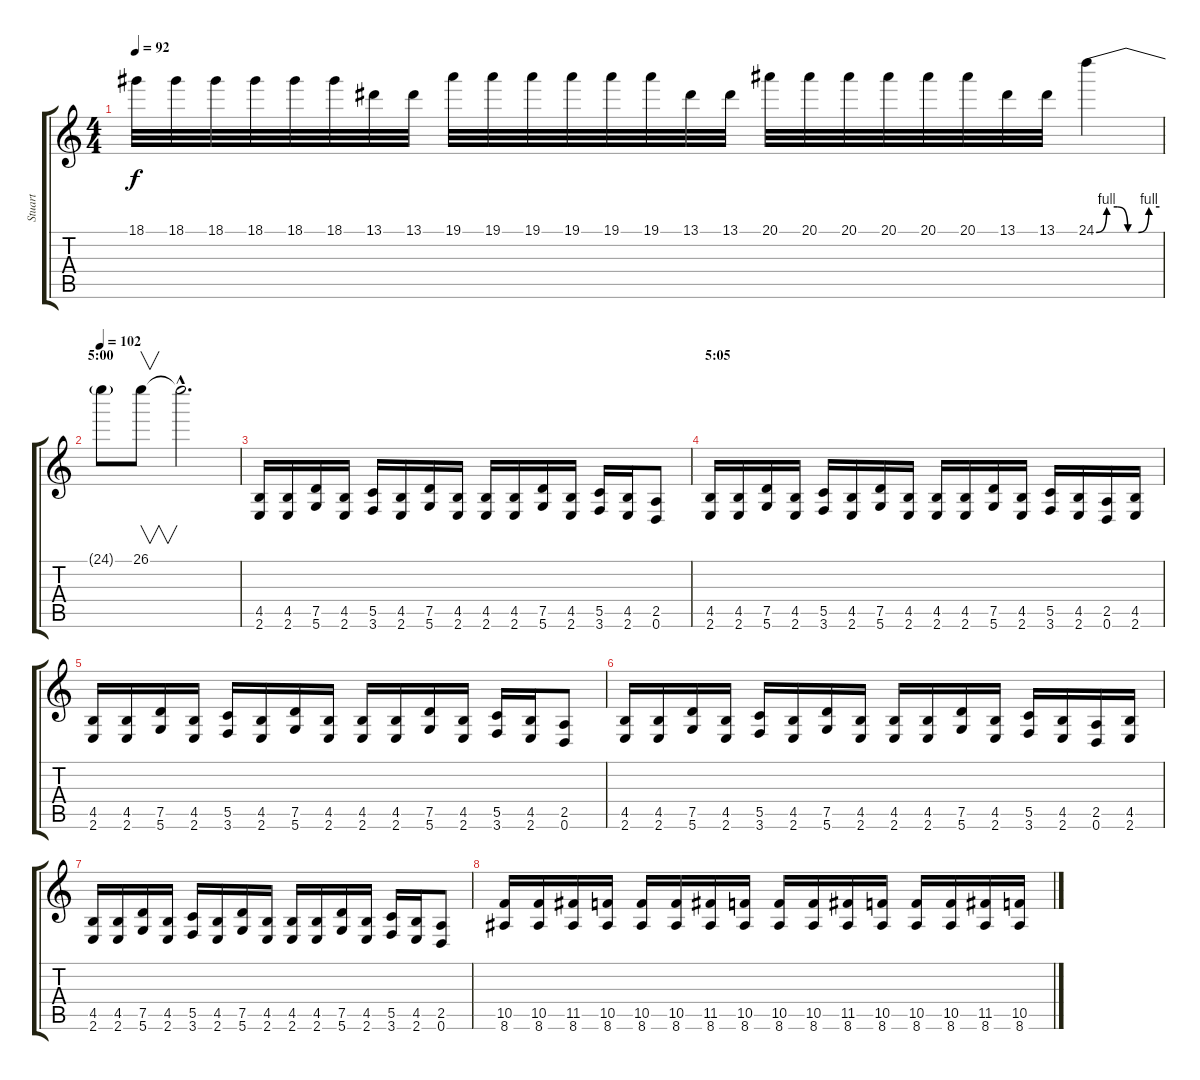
\track ("Stuart" "Stuart") {instrument distortionguitar}
\staff {score tabs}
\tuning (D4 A3 F3 C3 G2 D2) {hide}
\ts (4 4)
\tempo 92
\clef g2
\ks c
18.1.32{dy f} 18.1.32 18.1.32 18.1.32 18.1.32 18.1.32 13.1.32 13.1.32 19.1.32 19.1.32 19.1.32 19.1.32 19.1.32 19.1.32 13.1.32 13.1.32 20.1.32 20.1.32 20.1.32 20.1.32 20.1.32 20.1.32 13.1.32 13.1.32 24.1{be (custom 0 0 10 4 20 4 30 0 40 0 50 4 60 4)}.4 |
\section ("" "5:00")
\tempo 102
24.1{t}.8 26.1.8{v} 26.1{hac t}.2{d} |
(4.5 2.6).16 (4.5 2.6).16 (7.5 5.6).16 (4.5 2.6).16 (5.5 3.6).16 (4.5 2.6).16 (7.5 5.6).16 (4.5 2.6).16 (4.5 2.6).16 (4.5 2.6).16 (7.5 5.6).16 (4.5 2.6).16 (5.5 3.6).16 (4.5 2.6).16 (2.5 0.6).8 |
\section ("" "5:05")
(4.5 2.6).16 (4.5 2.6).16 (7.5 5.6).16 (4.5 2.6).16 (5.5 3.6).16 (4.5 2.6).16 (7.5 5.6).16 (4.5 2.6).16 (4.5 2.6).16 (4.5 2.6).16 (7.5 5.6).16 (4.5 2.6).16 (5.5 3.6).16 (4.5 2.6).16 (2.5 0.6).16 (4.5 2.6).16 |
(4.5 2.6).16 (4.5 2.6).16 (7.5 5.6).16 (4.5 2.6).16 (5.5 3.6).16 (4.5 2.6).16 (7.5 5.6).16 (4.5 2.6).16 (4.5 2.6).16 (4.5 2.6).16 (7.5 5.6).16 (4.5 2.6).16 (5.5 3.6).16 (4.5 2.6).16 (2.5 0.6).8 |
(4.5 2.6).16 (4.5 2.6).16 (7.5 5.6).16 (4.5 2.6).16 (5.5 3.6).16 (4.5 2.6).16 (7.5 5.6).16 (4.5 2.6).16 (4.5 2.6).16 (4.5 2.6).16 (7.5 5.6).16 (4.5 2.6).16 (5.5 3.6).16 (4.5 2.6).16 (2.5 0.6).16 (4.5 2.6).16 |
(4.5 2.6).16 (4.5 2.6).16 (7.5 5.6).16 (4.5 2.6).16 (5.5 3.6).16 (4.5 2.6).16 (7.5 5.6).16 (4.5 2.6).16 (4.5 2.6).16 (4.5 2.6).16 (7.5 5.6).16 (4.5 2.6).16 (5.5 3.6).16 (4.5 2.6).16 (2.5 0.6).8 |
(10.5 8.6).16 (10.5 8.6).16 (11.5 8.6).16 (10.5 8.6).16 (10.5 8.6).16 (10.5 8.6).16 (11.5 8.6).16 (10.5 8.6).16 (10.5 8.6).16 (10.5 8.6).16 (11.5 8.6).16 (10.5 8.6).16 (10.5 8.6).16 (10.5 8.6).16 (11.5 8.6).16 (10.5 8.6).16
